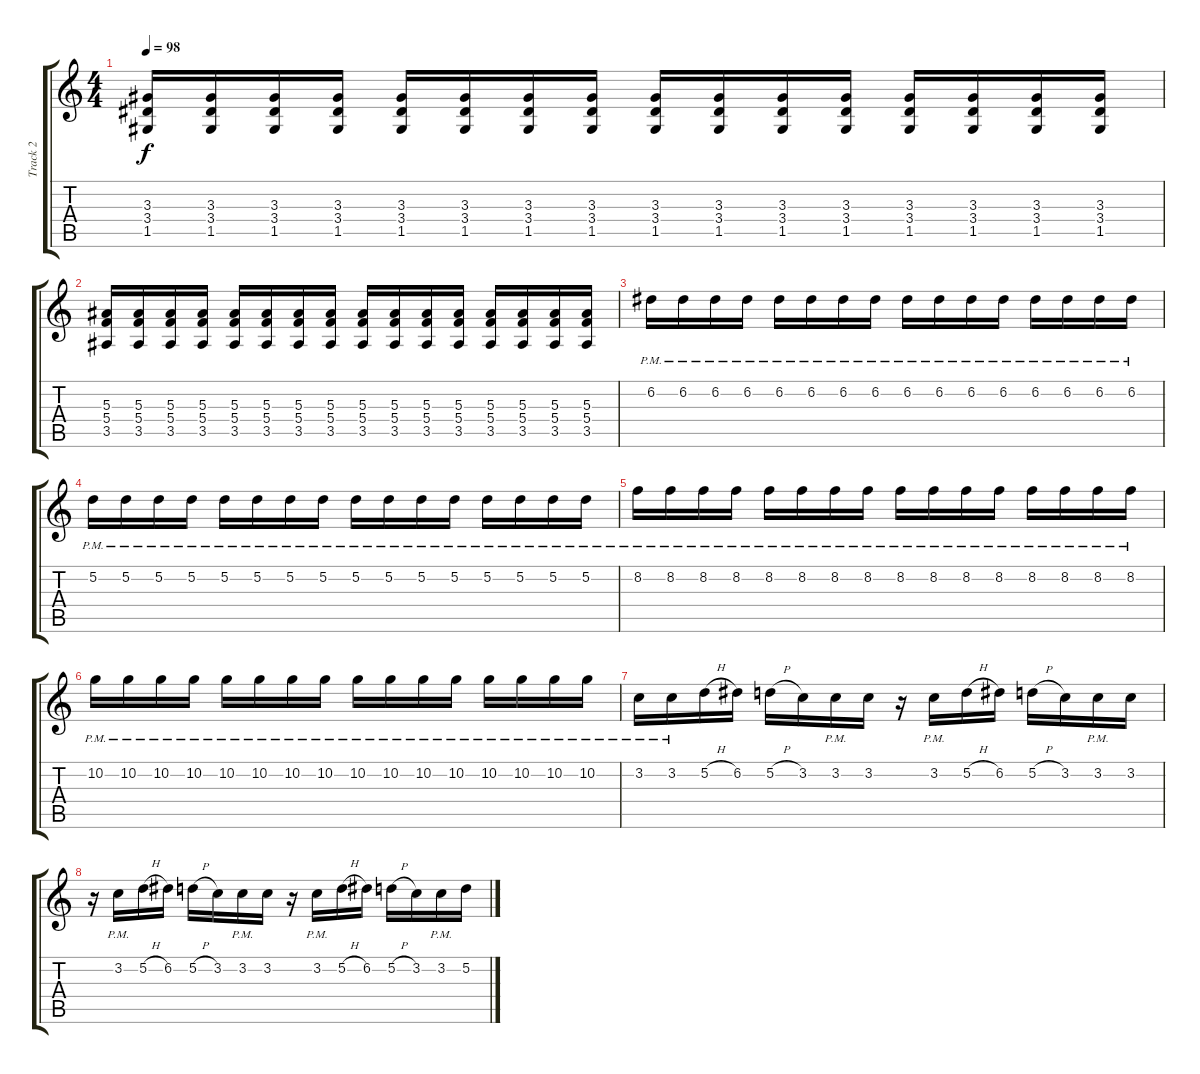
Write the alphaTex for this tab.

\track ("Track 2" "Track 2") {instrument overdrivenguitar}
\staff {score tabs}
\tuning (D4 A3 F3 C3 G2 C2) {hide}
\ts (4 4)
\tempo 98
\clef g2
\ks c
(3.3 3.4 1.5).16{dy f} (3.3 3.4 1.5).16 (3.3 3.4 1.5).16 (3.3 3.4 1.5).16 (3.3 3.4 1.5).16 (3.3 3.4 1.5).16 (3.3 3.4 1.5).16 (3.3 3.4 1.5).16 (3.3 3.4 1.5).16 (3.3 3.4 1.5).16 (3.3 3.4 1.5).16 (3.3 3.4 1.5).16 (3.3 3.4 1.5).16 (3.3 3.4 1.5).16 (3.3 3.4 1.5).16 (3.3 3.4 1.5).16 |
(5.3 5.4 3.5).16 (5.3 5.4 3.5).16 (5.3 5.4 3.5).16 (5.3 5.4 3.5).16 (5.3 5.4 3.5).16 (5.3 5.4 3.5).16 (5.3 5.4 3.5).16 (5.3 5.4 3.5).16 (5.3 5.4 3.5).16 (5.3 5.4 3.5).16 (5.3 5.4 3.5).16 (5.3 5.4 3.5).16 (5.3 5.4 3.5).16 (5.3 5.4 3.5).16 (5.3 5.4 3.5).16 (5.3 5.4 3.5).16 |
6.2{pm}.16 6.2{pm}.16 6.2{pm}.16 6.2{pm}.16 6.2{pm}.16 6.2{pm}.16 6.2{pm}.16 6.2{pm}.16 6.2{pm}.16 6.2{pm}.16 6.2{pm}.16 6.2{pm}.16 6.2{pm}.16 6.2{pm}.16 6.2{pm}.16 6.2{pm}.16 |
5.2{pm}.16 5.2{pm}.16 5.2{pm}.16 5.2{pm}.16 5.2{pm}.16 5.2{pm}.16 5.2{pm}.16 5.2{pm}.16 5.2{pm}.16 5.2{pm}.16 5.2{pm}.16 5.2{pm}.16 5.2{pm}.16 5.2{pm}.16 5.2{pm}.16 5.2{pm}.16 |
8.2{pm}.16 8.2{pm}.16 8.2{pm}.16 8.2{pm}.16 8.2{pm}.16 8.2{pm}.16 8.2{pm}.16 8.2{pm}.16 8.2{pm}.16 8.2{pm}.16 8.2{pm}.16 8.2{pm}.16 8.2{pm}.16 8.2{pm}.16 8.2{pm}.16 8.2{pm}.16 |
10.2{pm}.16 10.2{pm}.16 10.2{pm}.16 10.2{pm}.16 10.2{pm}.16 10.2{pm}.16 10.2{pm}.16 10.2{pm}.16 10.2{pm}.16 10.2{pm}.16 10.2{pm}.16 10.2{pm}.16 10.2{pm}.16 10.2{pm}.16 10.2{pm}.16 10.2{pm}.16 |
3.2{pm}.16 3.2{pm}.16 5.2{h}.16 6.2.16 5.2{h}.16 3.2.16 3.2{pm}.16 3.2.16 r.16 3.2{pm}.16 5.2{h}.16 6.2.16 5.2{h}.16 3.2.16 3.2{pm}.16 3.2.16 |
r.16 3.2{pm}.16 5.2{h}.16 6.2.16 5.2{h}.16 3.2.16 3.2{pm}.16 3.2.16 r.16 3.2{pm}.16 5.2{h}.16 6.2.16 5.2{h}.16 3.2.16 3.2{pm}.16 5.2.16
